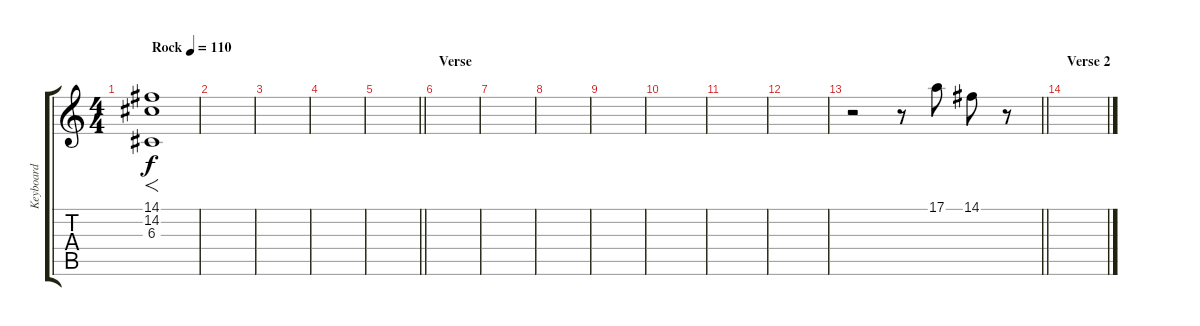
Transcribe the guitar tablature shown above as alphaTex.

\track ("Keyboard" "Keyboard") {instrument synthvoice}
\staff {score tabs}
\tuning (E4 B3 G3 D3 A2 E2) {hide}
\ts (4 4)
\tempo (110 "Rock")
\clef g2
\ks c
(14.1 14.2 6.3).1{f dy f instrument synthvoice} |
|
|
|
\barLineRight lightlight
|
\section ("" "Verse ")
|
|
|
|
|
|
|
\barLineRight lightlight
r.2 r.8 17.1.8 14.1.8 r.8 |
\section ("" "Verse 2")
